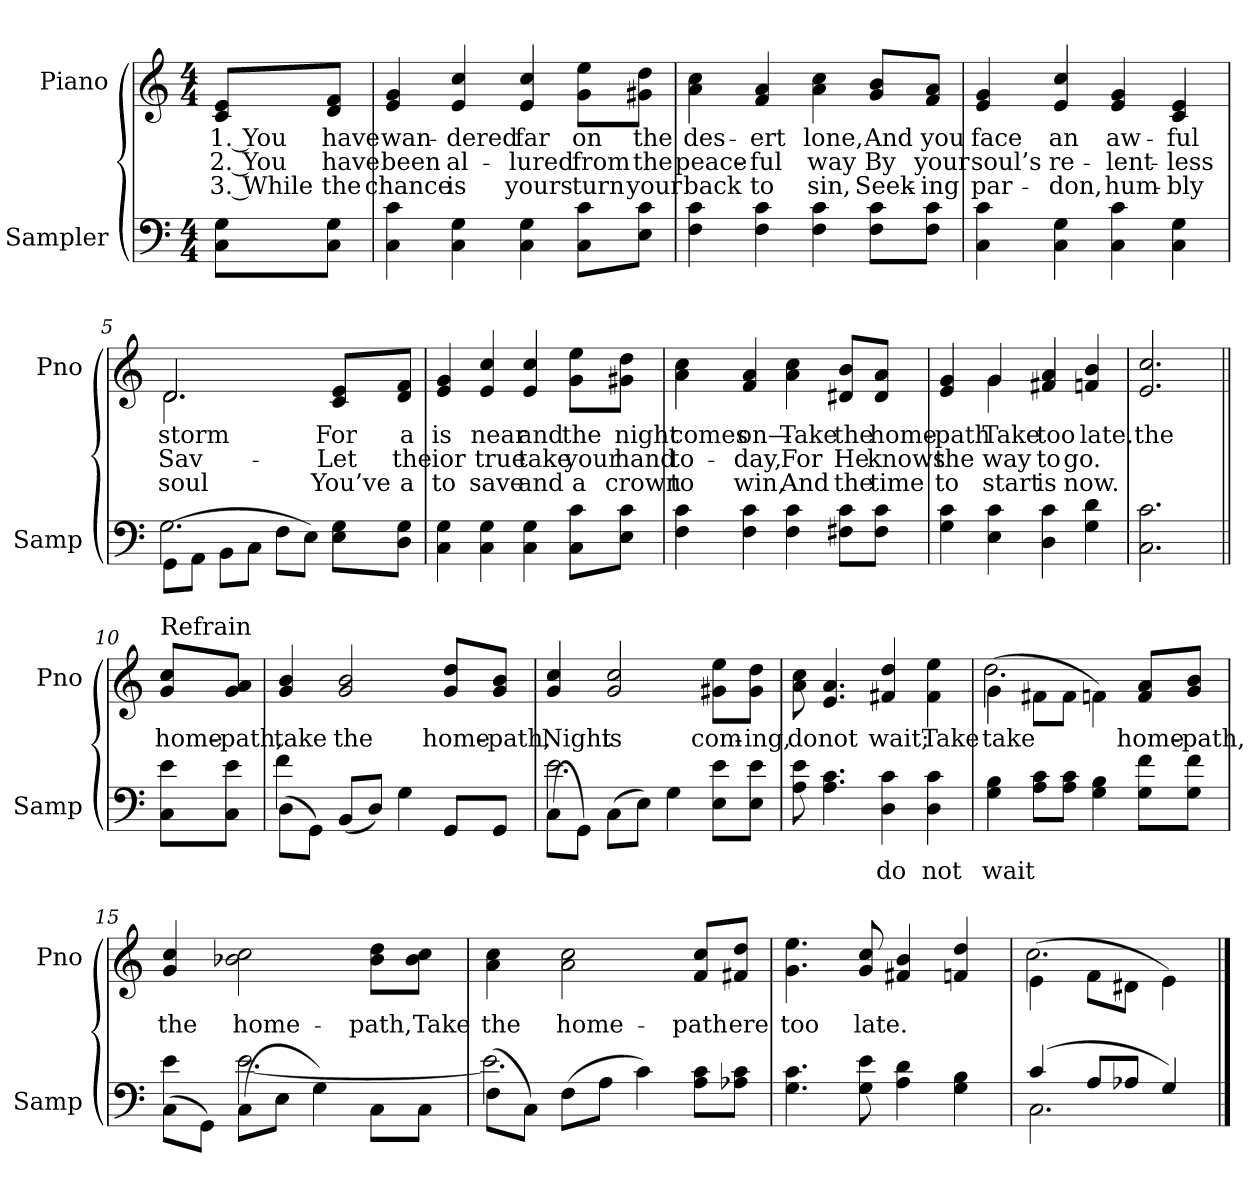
**kern	**text	**kern	**text	**text	**text
*part2	*part2	*part1	*part1	*part1	*part1
*staff2	*staff2	*staff1	*staff1	*staff1	*staff1
*I"Sampler	*	*I"Piano	*	*	*
*I'Samp	*	*I'Pno	*	*	*
*clefF4	*	*clefG2	*	*	*
*M4/4	*	*M4/4	*	*	*
=1	=1	=1	=1	=1	=1
8C\ 8G\L	.	8c/ 8e/L	1. You	2. You	3. While
8C\ 8G\J	.	8d/ 8f/J	have	have	the
=2	=2	=2	=2	=2	=2
4C 4c	.	4e 4g	wan-	been	chance
4C 4G	.	4e 4cc	-dered	al-	is
4C 4G	.	4e 4cc	far	-lured	yours
8C\ 8c\L	.	8g\ 8ee\L	on	from	turn
8E\ 8c\J	.	8g#X\ 8dd\J	the	the	your
=3	=3	=3	=3	=3	=3
4F 4c	.	4a 4cc	des-	peace-	back
4F 4c	.	4f 4a	-ert	-ful	to
4F 4c	.	4a 4cc	lone,	way	sin,
8F\ 8c\L	.	8g/ 8b/L	And	By	Seek-
8F\ 8c\J	.	8f/ 8a/J	you	your	-ing
=4	=4	=4	=4	=4	=4
4C 4c	.	4e 4g	face	soul’s	par-
4C 4G	.	4e 4cc	an	re-	-don,
4C 4c	.	4e 4g	aw-	-lent-	hum-
4C 4G	.	4c 4e	-ful	-less	-bly
=5	=5	=5	=5	=5	=5
*^	*	*^	*	*	*
(8GG\L	2.G	.	2.d/	2.d	storm	Sav-	soul
8AA\J	.	.	.	.	.	.	.
8BB\L	.	.	.	.	.	.	.
8C\J	.	.	.	.	.	.	.
8F\L	.	.	.	.	.	.	.
8E\J)	.	.	.	.	.	.	.
8E\ 8G\L	4ryy	.	8c/ 8e/L	4ryy	For	Let	You’ve
8D\ 8G\J	.	.	8d/ 8f/J	.	a	the	a
*v	*v	*	*	*	*	*	*
*	*	*v	*v	*	*	*
=6	=6	=6	=6	=6	=6
4C 4G	.	4e 4g	is	-ior	to
4C 4G	.	4e 4cc	near	true	save
4C 4G	.	4e 4cc	and	take	and
8C\ 8c\L	.	8g\ 8ee\L	the	your	a
8E\ 8c\J	.	8g#X\ 8dd\J	night	hand	crown
=7	=7	=7	=7	=7	=7
4F 4c	.	4a 4cc	comes	to-	to
4F 4c	.	4f 4a	on—	-day,	win,
4F 4c	.	4a 4cc	Take	For	And
8F#X\ 8c\L	.	8d#X/ 8b/L	the	He	the
8F#\ 8c\J	.	8d#/ 8a/J	home-	knows	time
=8	=8	=8	=8	=8	=8
*	*	*^	*	*	*
4G 4c	.	4e 4g	4ryy	-path	the	to
4E 4c	.	4g/	4g	Take	way	start
4D 4c	.	4f#X 4a	2ryy	too	to	is
4G 4d	.	4fn 4b	.	late.	go.	now.
*	*	*v	*v	*	*	*
=9	=9	=9	=9	=9	=9
2.C 2.c	.	2.e 2.cc	the	.	.
=10||	=10||	=10||	=10||	=10||	=10||
!	!	!LO:TX:t=Refrain	!	!	!
8C\ 8e\L	.	8g/ 8cc/L	home-	.	.
8C\ 8e\J	.	8g/ 8a/J	-path,	.	.
=11	=11	=11	=11	=11	=11
*^	*	*	*	*	*
(8D\L	4f	.	4g 4b	take	.	.
8GG\J)	.	.	.	.	.	.
(8BB/L	2.ryy	.	2g 2b	the	.	.
8D/J)	.	.	.	.	.	.
4G	.	.	.	.	.	.
8GG/L	.	.	8g/ 8dd/L	home-	.	.
8GG/J	.	.	8g/ 8b/J	-path,	.	.
=12	=12	=12	=12	=12	=12	=12
(8C\L	2.e	.	4g 4cc	Night	.	.
8GG\J)	.	.	.	.	.	.
(8C\L	.	.	2g 2cc	is	.	.
8E\J)	.	.	.	.	.	.
4G\	.	.	.	.	.	.
8E\ 8e\L	4ryy	.	8g#X\ 8ee\L	com-	.	.
8E\ 8e\J	.	.	8g#\ 8dd\J	-ing,	.	.
*v	*v	*	*	*	*	*
=13	=13	=13	=13	=13	=13
8A 8e	.	8a 8cc	do	.	.
4.A 4.c	.	4.e 4.a	not	.	.
4D 4c	do	4f#X 4dd	wait;	.	.
4D 4c	not	4f# 4ee	Take	.	.
=14	=14	=14	=14	=14	=14
*	*	*^	*	*	*
4G 4B	wait	(4g\	2.dd	take	.	.
8A\ 8c\L	.	8f#X\L	.	.	.	.
8A\ 8c\J	.	8f#\J	.	.	.	.
4G 4B	.	4fn\)	.	.	.	.
8G\ 8f\L	.	8f/ 8a/L	4ryy	home-	.	.
8G\ 8f\J	.	8g/ 8b/J	.	-path,	.	.
*	*	*v	*v	*	*	*
=15	=15	=15	=15	=15	=15
*^	*	*	*	*	*
(8C\L	4e	.	4g 4cc	the	.	.
8GG\J)	.	.	.	.	.	.
(8C\L	[2.e	.	2b-X 2cc	home-	.	.
8E\J	.	.	.	.	.	.
4G\)	.	.	.	.	.	.
8C\L	.	.	8b-\ 8dd\L	-path,	.	.
8C\J	.	.	8b-\ 8cc\J	Take	.	.
=16	=16	=16	=16	=16	=16	=16
(8F\L	2.e]	.	4a 4cc	the	.	.
8C\J)	.	.	.	.	.	.
(8F\L	.	.	2a 2cc	home-	.	.
8A\J	.	.	.	.	.	.
4c\)	.	.	.	.	.	.
8A\ 8c\L	4ryy	.	8f/ 8cc/L	-path	.	.
8A-X\ 8c\J	.	.	8f#X/ 8dd/J	ere	.	.
*v	*v	*	*	*	*	*
=17	=17	=17	=17	=17	=17
4.G 4.c	.	4.g 4.ee	too	.	.
8G 8e	.	8g 8cc	late.	.	.
4A 4d	.	4f#X 4b	.	.	.
4G 4B	.	4fn 4dd	.	.	.
=18	=18	=18	=18	=18	=18
*^	*	*^	*	*	*
(4c/	2.C	.	(4e\	2.cc	.	.	.
8A/L	.	.	8f\L	.	.	.	.
8A-X/J	.	.	8d#X\J	.	.	.	.
4G)	.	.	4e\)	.	.	.	.
*v	*v	*	*	*	*	*	*
*	*	*v	*v	*	*	*
==	==	==	==	==	==
*-	*-	*-	*-	*-	*-
